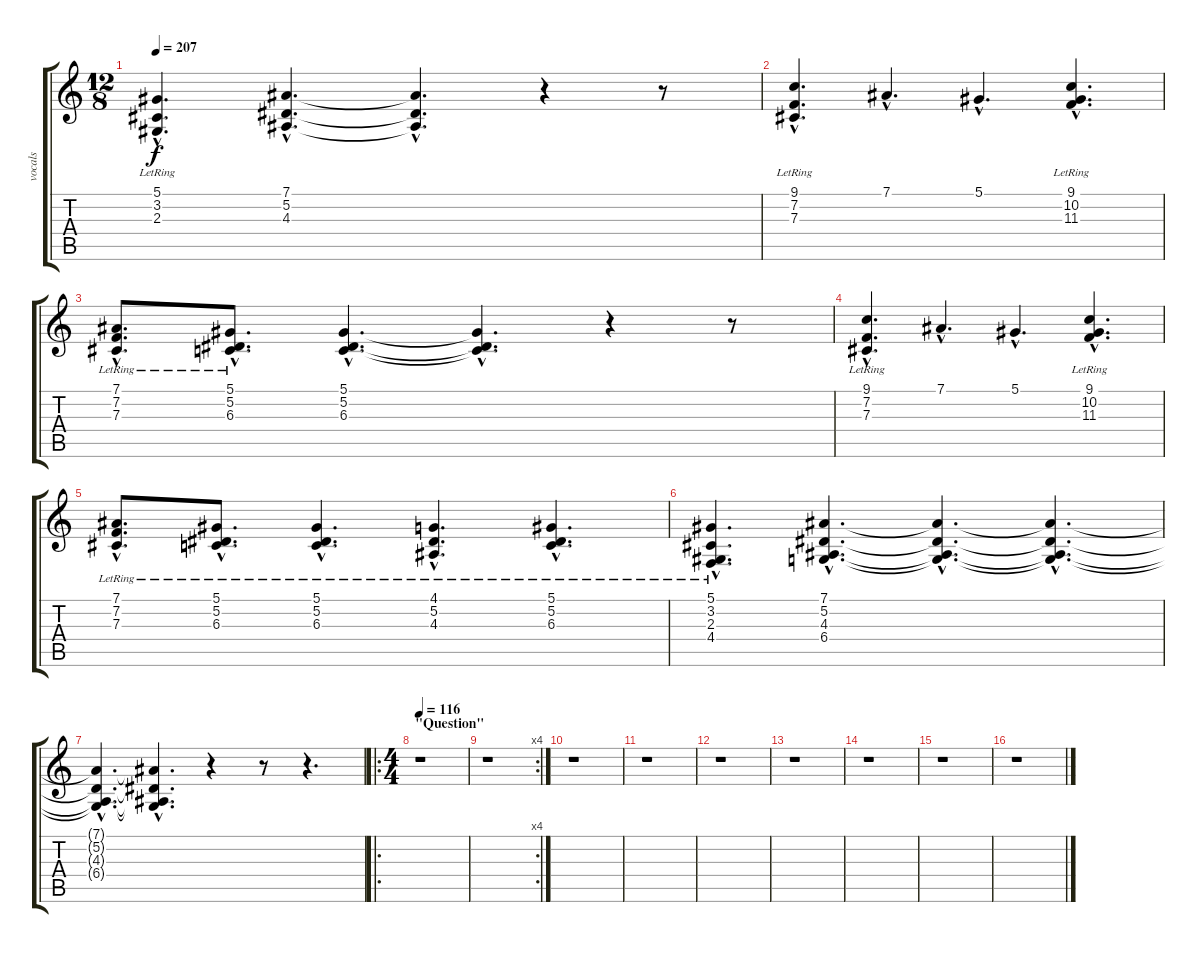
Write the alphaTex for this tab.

\track ("vocals" "vocals") {instrument choiraahs}
\staff {score tabs}
\tuning (Eb4 Bb3 Gb3 Db3 Ab2 Eb2) {hide}
\ts (12 8)
\tempo 207
\clef g2
\ks c
(5.1{hac} 3.2{hac lr} 2.3{hac lr}).4{d dy f} (7.1{hac} 5.2{hac} 4.3{hac}).4{d} (7.1{hac t} 5.2{hac t} 4.3{hac t}).4{d} r.4 r.8 |
(9.1{hac} 7.2{hac lr} 7.3{hac lr}).4{d} 7.1{hac}.4{d} 5.1{hac}.4{d} (9.1{hac} 10.2{hac lr} 11.3{hac lr}).4{d} |
(7.1{hac} 7.2{hac lr} 7.3{hac lr}).8{d} (5.1{hac} 5.2{hac lr} 6.3{hac lr}).8{d} (5.1{hac} 5.2{hac} 6.3{hac}).4{d} (5.1{hac t} 5.2{hac t} 6.3{hac t}).4{d} r.4 r.8 |
(9.1{hac} 7.2{hac lr} 7.3{hac lr}).4{d} 7.1{hac}.4{d} 5.1{hac}.4{d} (9.1{hac} 10.2{hac lr} 11.3{hac lr}).4{d} |
(7.1{hac} 7.2{hac lr} 7.3{hac lr}).8{d} (5.1{hac} 5.2{hac lr} 6.3{hac lr}).8{d} (5.1{hac} 5.2{hac lr} 6.3{hac lr}).4{d} (4.1{hac} 5.2{hac lr} 4.3{hac lr}).4{d} (5.1{hac} 5.2{hac lr} 6.3{hac lr}).4{d} |
(5.1{hac} 3.2{hac lr} 2.3{hac lr} 4.4{hac lr}).4{d} (7.1{hac} 5.2{hac} 4.3{hac} 6.4{hac}).4{d} (7.1{hac t} 5.2{hac t} 4.3{hac t} 6.4{hac t}).4{d} (7.1{hac t} 5.2{hac t} 4.3{hac t} 6.4{hac t}).4{d} |
(7.1{hac t} 5.2{hac t} 4.3{hac t} 6.4{hac t}).4{d} (7.1{hac t} 5.2{hac t} 4.3{hac t} 6.4{hac t}).4{d} r.4 r.8 r.4{d} |
\ro
\ts (4 4)
\section ("" "\"Question\"")
\tempo 116
r.1 |
\rc 4
r.1 |
r.1 |
r.1 |
r.1 |
r.1 |
r.1 |
r.1 |
r.1
